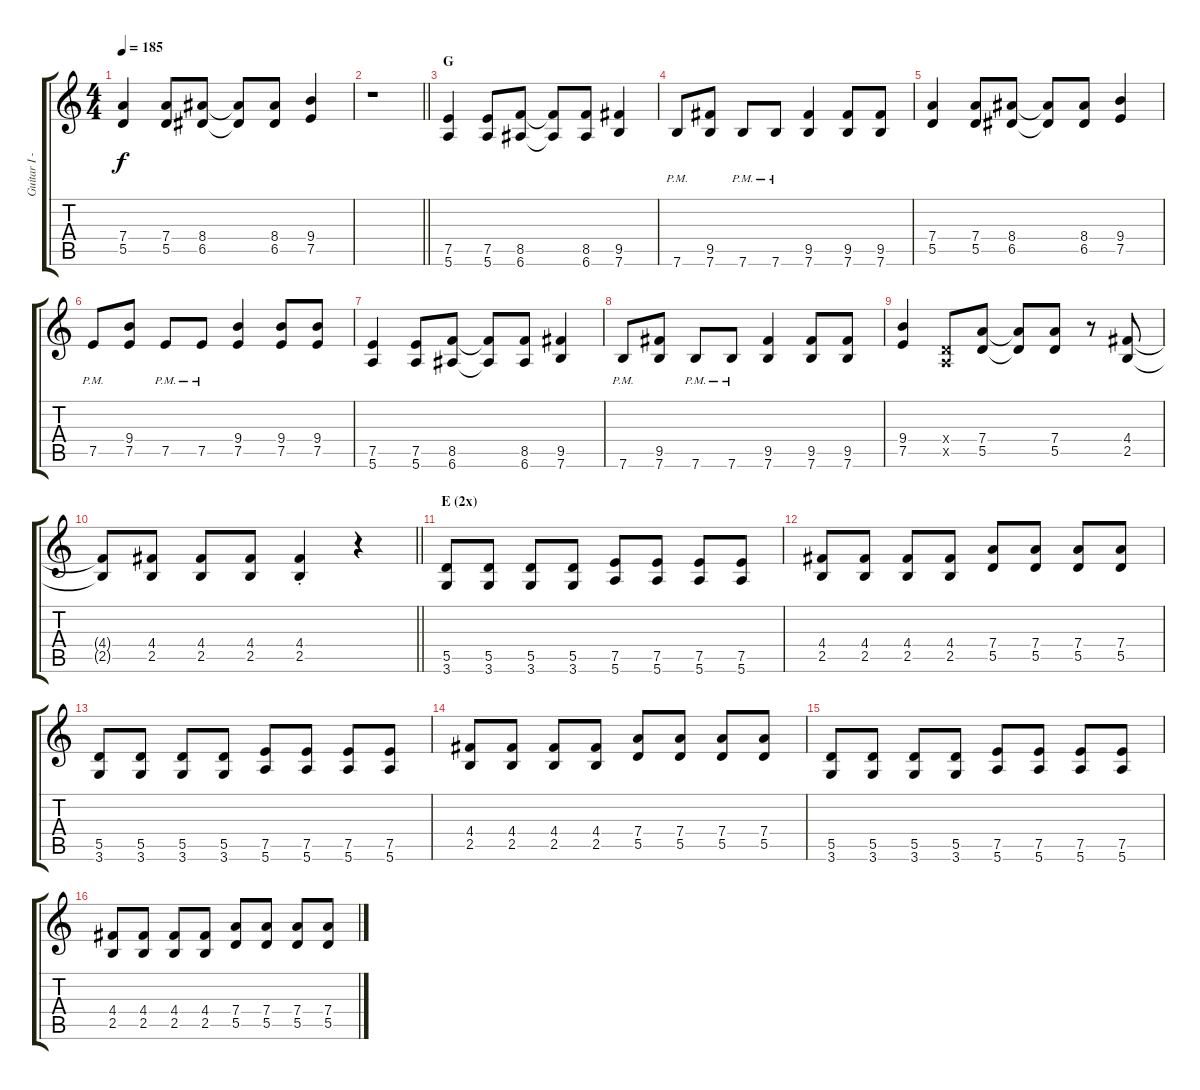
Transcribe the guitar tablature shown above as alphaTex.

\track ("Guitar I - Gotoh" "Guitar I -") {instrument distortionguitar}
\staff {score tabs}
\tuning (E4 B3 G3 D3 A2 E2) {hide}
\ts (4 4)
\tempo 185
\clef g2
\ks c
(7.4 5.5).4{dy f} (7.4 5.5).8 (8.4 6.5).8 (8.4{t} 6.5{t}).8 (8.4 6.5).8 (9.4 7.5).4 |
\barLineRight lightlight
r.1 |
\section ("" "G")
(7.5 5.6).4 (7.5 5.6).8 (8.5 6.6).8 (8.5{t} 6.6{t}).8 (8.5 6.6).8 (9.5 7.6).4 |
7.6{pm}.8 (9.5 7.6).8 7.6{pm}.8 7.6{pm}.8 (9.5 7.6).4 (9.5 7.6).8 (9.5 7.6).8 |
(7.4 5.5).4 (7.4 5.5).8 (8.4 6.5).8 (8.4{t} 6.5{t}).8 (8.4 6.5).8 (9.4 7.5).4 |
7.5{pm}.8 (9.4 7.5).8 7.5{pm}.8 7.5{pm}.8 (9.4 7.5).4 (9.4 7.5).8 (9.4 7.5).8 |
(7.5 5.6).4 (7.5 5.6).8 (8.5 6.6).8 (8.5{t} 6.6{t}).8 (8.5 6.6).8 (9.5 7.6).4 |
7.6{pm}.8 (9.5 7.6).8 7.6{pm}.8 7.6{pm}.8 (9.5 7.6).4 (9.5 7.6).8 (9.5 7.6).8 |
(9.4 7.5).4 (0.4{x} 0.5{x}).8 (7.4 5.5).8 (7.4{t} 5.5{t}).8 (7.4 5.5).8 r.8 (4.4 2.5).8 |
\barLineRight lightlight
(4.4{t} 2.5{t}).8 (4.4 2.5).8 (4.4 2.5).8 (4.4 2.5).8 (4.4{st} 2.5{st}).4 r.4 |
\section ("" "E (2x)")
(5.5 3.6).8 (5.5 3.6).8 (5.5 3.6).8 (5.5 3.6).8 (7.5 5.6).8 (7.5 5.6).8 (7.5 5.6).8 (7.5 5.6).8 |
(4.4 2.5).8 (4.4 2.5).8 (4.4 2.5).8 (4.4 2.5).8 (7.4 5.5).8 (7.4 5.5).8 (7.4 5.5).8 (7.4 5.5).8 |
(5.5 3.6).8 (5.5 3.6).8 (5.5 3.6).8 (5.5 3.6).8 (7.5 5.6).8 (7.5 5.6).8 (7.5 5.6).8 (7.5 5.6).8 |
(4.4 2.5).8 (4.4 2.5).8 (4.4 2.5).8 (4.4 2.5).8 (7.4 5.5).8 (7.4 5.5).8 (7.4 5.5).8 (7.4 5.5).8 |
(5.5 3.6).8 (5.5 3.6).8 (5.5 3.6).8 (5.5 3.6).8 (7.5 5.6).8 (7.5 5.6).8 (7.5 5.6).8 (7.5 5.6).8 |
(4.4 2.5).8 (4.4 2.5).8 (4.4 2.5).8 (4.4 2.5).8 (7.4 5.5).8 (7.4 5.5).8 (7.4 5.5).8 (7.4 5.5).8
